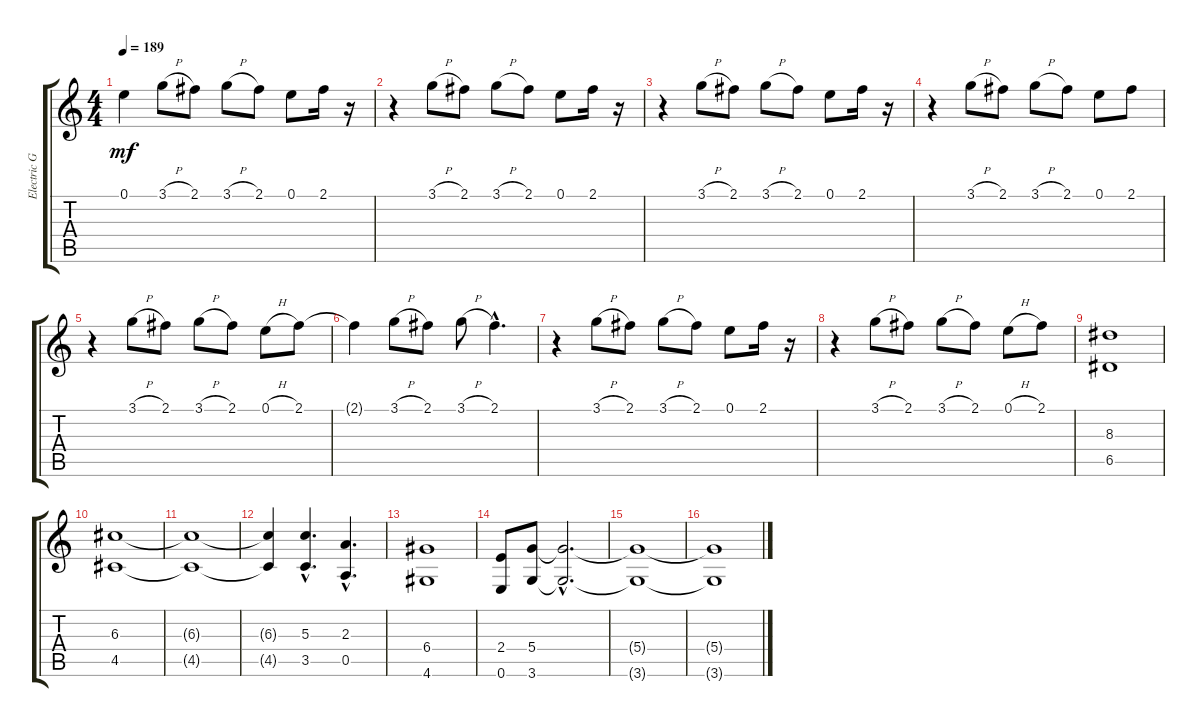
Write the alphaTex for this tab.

\track ("Electric Guitar Right" "Electric G") {instrument distortionguitar}
\staff {score tabs}
\tuning (E4 B3 G3 D3 A2 E2) {hide}
\ts (4 4)
\tempo 189
\clef g2
\ks c
0.1.4{dy mf} 3.1{h}.8 2.1.8 3.1{h}.8 2.1.8 0.1.8 2.1.16 r.16 |
r.4 3.1{h}.8 2.1.8 3.1{h}.8 2.1.8 0.1.8 2.1.16 r.16 |
r.4 3.1{h}.8 2.1.8 3.1{h}.8 2.1.8 0.1.8 2.1.16 r.16 |
r.4 3.1{h}.8 2.1.8 3.1{h}.8 2.1.8 0.1.8 2.1.8 |
r.4 3.1{h}.8 2.1.8 3.1{h}.8 2.1.8 0.1{h}.8 2.1.8 |
2.1{t}.4 3.1{h}.8 2.1.8 3.1{h}.8 2.1{hac}.4{d} |
r.4 3.1{h}.8 2.1.8 3.1{h}.8 2.1.8 0.1.8 2.1.16 r.16 |
r.4 3.1{h}.8 2.1.8 3.1{h}.8 2.1.8 0.1{h}.8 2.1.8{volume 5} |
(8.3 6.5).1{volume 11} |
(6.3 4.5).1 |
(6.3{t} 4.5{t}).1 |
(6.3{t} 4.5{t}).4 (5.3{hac} 3.5{hac}).4{d} (2.3{hac} 0.5{hac}).4{d} |
(6.4 4.6).1 |
(2.4 0.6).8 (5.4 3.6).8 (5.4{hac t} 3.6{hac t}).2{d} |
(5.4{t} 3.6{t}).1 |
(5.4{t} 3.6{t}).1
